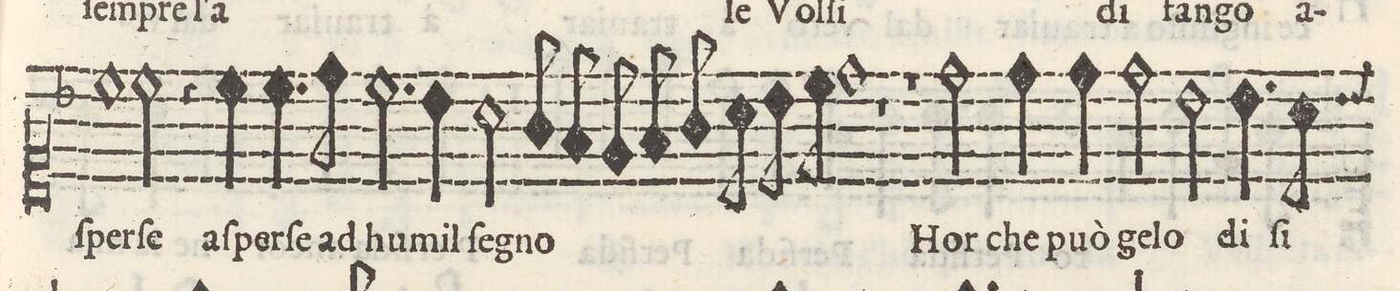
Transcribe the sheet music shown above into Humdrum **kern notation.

**kern	**text
*I"CANTO	*
*clefC1	*
*k[b-]	*
*met(C)	*
*M2/1	*
1cc	-ſper-
=14-	=14-
2cc\	-ſe
4r	.
4cc\	a-
4.cc\	-ſper-
8dd\	ſe ad
2.cc\	hu-
=15-	=15-
4b-\	-mil
2a\	ſe-
8g/	-gno
8f/	.
8e/	.
8f/	.
8g/	.
8a\	.
8b-\	.
8cc\	.
=16-	=16-
1dd	.
1r	.
=17-	=17-
1r	.
2dd\	Hor
4dd\	che
4dd\	può
=18-	=18-
2dd\	ge-
2b-\	-lo
4.b-\	di
*-	*-
